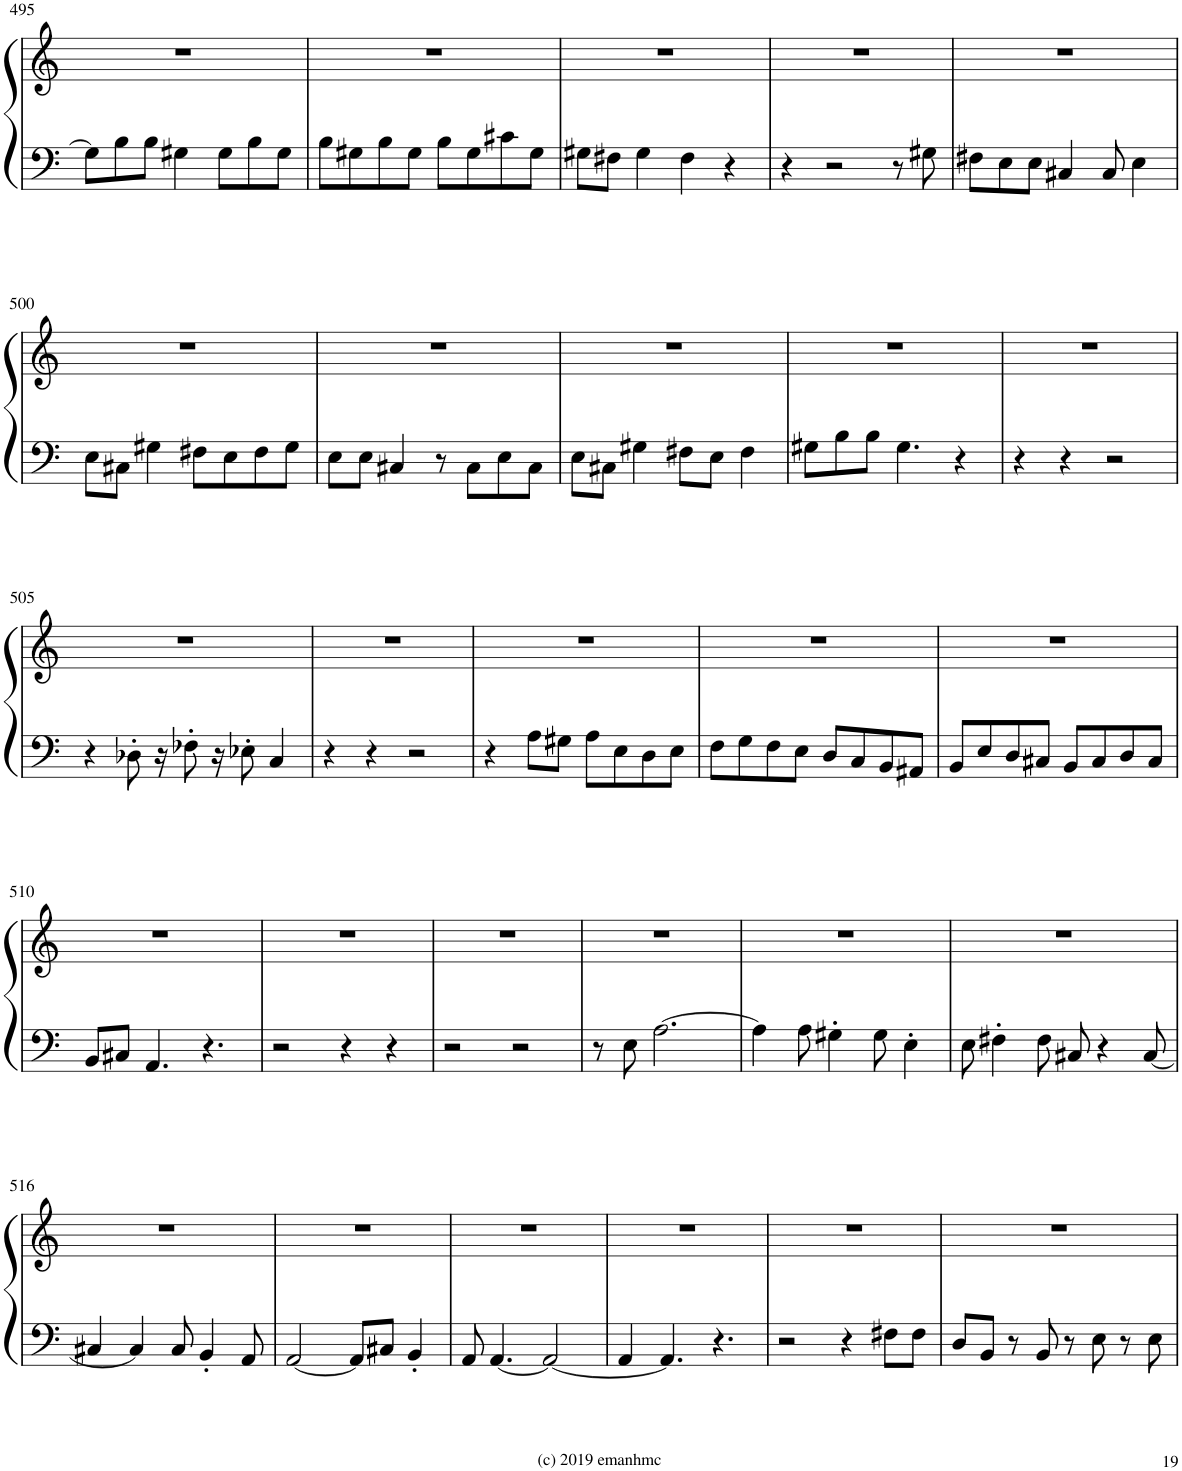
**kern	**kern
*part1	*part1
*staff2	*staff1
*I"Piano	*
*I'Pno.	*
!!LO:PB:g=z
*clefF4	*clefG2
*k[]	*k[]
*M4/4	*M4/4
*met(c)	*met(c)
=495	=495
8G#\L]	1r
8B\	.
8B\J	.
4G#X\	.
8G#\L	.
8B\	.
8G#\J	.
=496	=496
8B\L	1r
8G#X\	.
8B\	.
8G#\J	.
8B\L	.
8G#\	.
8c#X\	.
8G#\J	.
=497	=497
8G#X\L	1r
8F#X\J	.
4G#\	.
4F#\	.
4r	.
=498	=498
4r	1r
2r	.
8r	.
8G#X\	.
=499	=499
8F#X\L	1r
8E\	.
8E\J	.
4C#X/	.
8C#/	.
4E\	.
!!LO:LB:g=z
=500	=500
8E\L	1r
8C#X\J	.
4G#X\	.
8F#X\L	.
8E\	.
8F#\	.
8G#\J	.
=501	=501
8E\L	1r
8E\J	.
4C#X/	.
8r	.
8C#\L	.
8E\	.
8C#\J	.
=502	=502
8E\L	1r
8C#X\J	.
4G#X\	.
8F#X\L	.
8E\J	.
4F#\	.
=503	=503
8G#X\L	1r
8B\	.
8B\J	.
4.G#\	.
4r	.
=504	=504
4r	1r
4r	.
2r	.
!!LO:LB:g=z
=505	=505
4r	1r
8D-X'\	.
16r	.
8F-X'\	.
16r	.
8E-X'\	.
4C/	.
=506	=506
4r	1r
4r	.
2r	.
=507	=507
4r	1r
8A\L	.
8G#X\J	.
8A\L	.
8E\	.
8D\	.
8E\J	.
=508	=508
8F\L	1r
8G\	.
8F\	.
8E\J	.
8D/L	.
8C/	.
8BB/	.
8AA#X/J	.
=509	=509
8BB/L	1r
8E/	.
8D/	.
8C#X/J	.
8BB/L	.
8C#/	.
8D/	.
8C#/J	.
!!LO:LB:g=z
=510	=510
8BB/L	1r
8C#X/J	.
4.AA/	.
4.r	.
=511	=511
2r	1r
4r	.
4r	.
=512	=512
2r	1r
2r	.
=513	=513
8r	1r
8E\	.
[2.A\	.
=514	=514
4A\]	1r
8A\	.
4G#X'\	.
8G#\	.
4E'\	.
=515	=515
8E\	1r
4F#X'\	.
8F#\	.
8C#X/	.
4r	.
[8C#/	.
!!LO:LB:g=z
=516	=516
4C#X/	1r
4C#/]	.
8C#/	.
4BB'/	.
8AA/	.
=517	=517
[2AA/	1r
8AA/L]	.
8C#X/J	.
4BB'/	.
=518	=518
8AA/	1r
[4.AA/	.
2AA/_	.
=519	=519
4AA/	1r
4.AA/]	.
4.r	.
=520	=520
2r	1r
4r	.
8F#X\L	.
8F#\J	.
=521	=521
8D/L	1r
8BB/J	.
8r	.
8BB/	.
8r	.
8E\	.
8r	.
8E\	.
=	=
*-	*-
